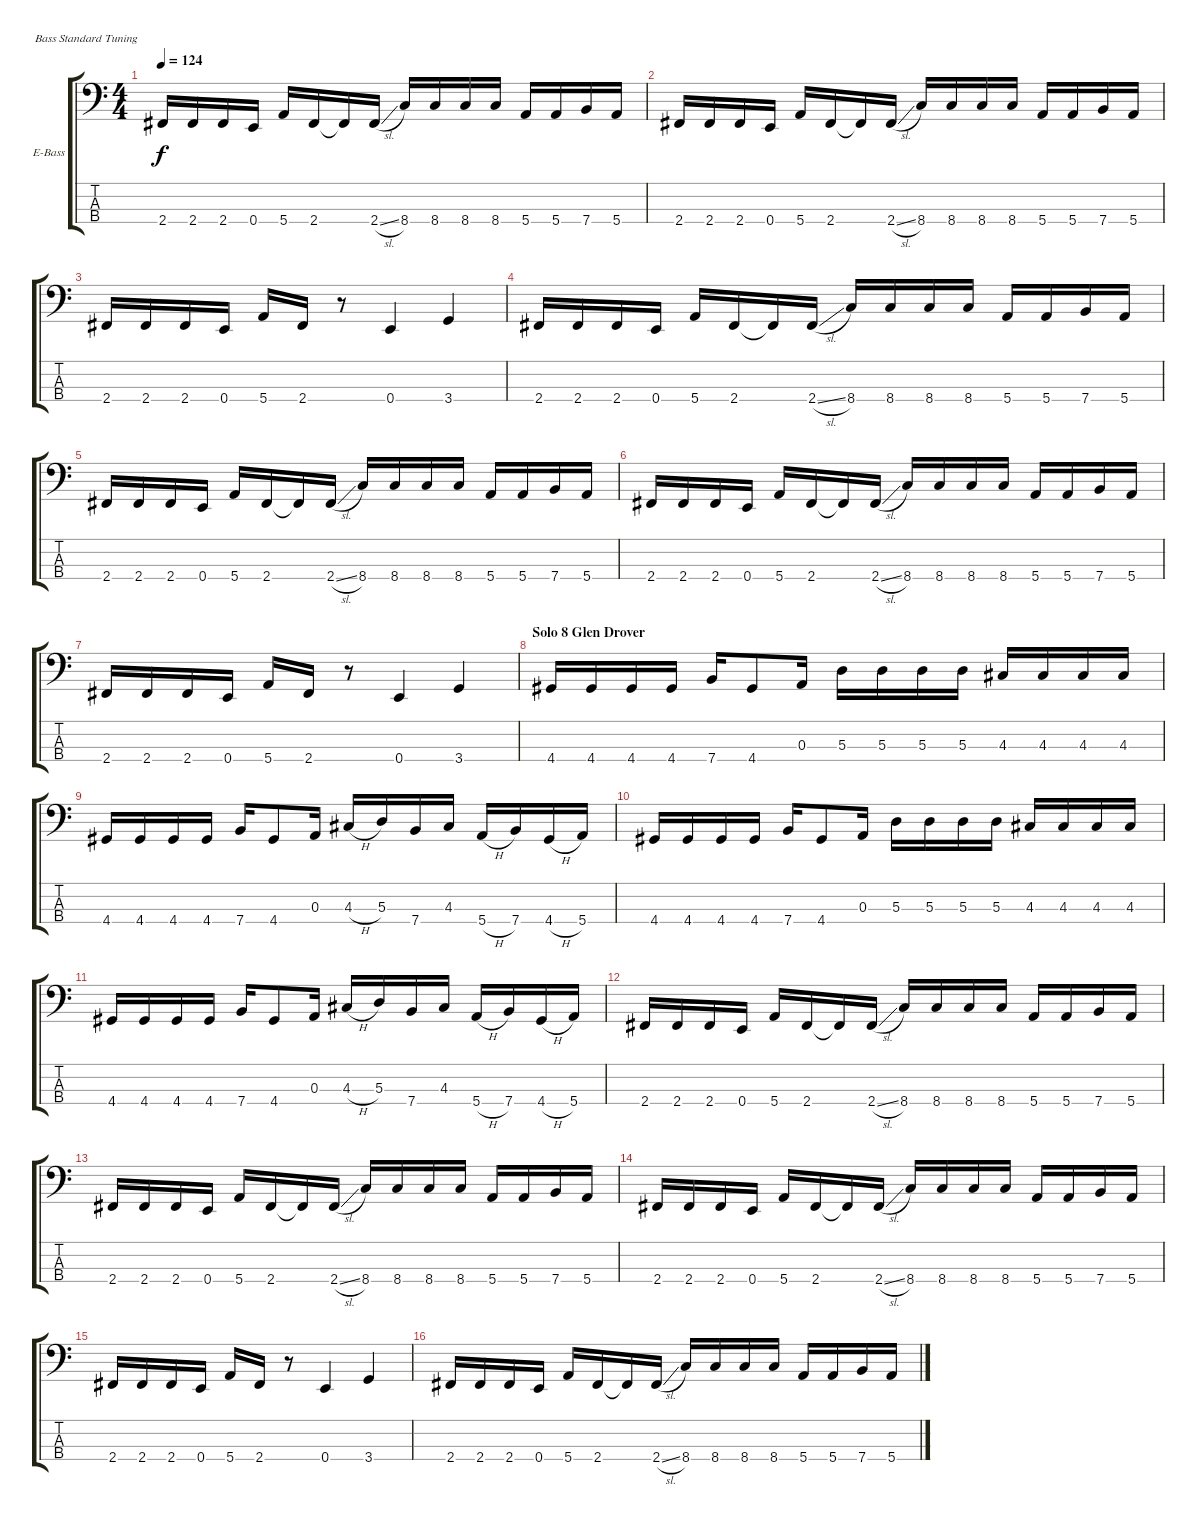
\defaultSystemsLayout 4
\bracketExtendMode groupsimilarinstruments
\firstSystemTrackNameOrientation horizontal
\otherSystemsTrackNameOrientation horizontal
\track ("David Effelson" "E-Bass") {instrument electricbassfinger}
\staff {score tabs}
\tuning (G2 D2 A1 E1)
\ts (4 4)
\tempo 124
\clef f4
\scale
0.333333
\ks c
2.4.16{dy f} 2.4.16 2.4.16 0.4.16 5.4.16 2.4.16 2.4{t}.16 2.4{sl}.16 8.4.16 8.4.16 8.4.16 8.4.16 5.4.16 5.4.16 7.4.16 5.4.16 |
\scale
0.333333 2.4.16 2.4.16 2.4.16 0.4.16 5.4.16 2.4.16 2.4{t}.16 2.4{sl}.16 8.4.16 8.4.16 8.4.16 8.4.16 5.4.16 5.4.16 7.4.16 5.4.16 |
\scale
0.333333 2.4.16 2.4.16 2.4.16 0.4.16 5.4.16 2.4.16 r.8 0.4.4 3.4.4 |
\scale
0.333333 2.4.16 2.4.16 2.4.16 0.4.16 5.4.16 2.4.16 2.4{t}.16 2.4{sl}.16 8.4.16 8.4.16 8.4.16 8.4.16 5.4.16 5.4.16 7.4.16 5.4.16 |
\scale
0.333333 2.4.16 2.4.16 2.4.16 0.4.16 5.4.16 2.4.16 2.4{t}.16 2.4{sl}.16 8.4.16 8.4.16 8.4.16 8.4.16 5.4.16 5.4.16 7.4.16 5.4.16 |
\scale
0.333333 2.4.16 2.4.16 2.4.16 0.4.16 5.4.16 2.4.16 2.4{t}.16 2.4{sl}.16 8.4.16 8.4.16 8.4.16 8.4.16 5.4.16 5.4.16 7.4.16 5.4.16 |
\scale
0.333333 2.4.16 2.4.16 2.4.16 0.4.16 5.4.16 2.4.16 r.8 0.4.4 3.4.4 |
\section ("" "Solo 8 Glen Drover")
\scale
0.333333 4.4.16 4.4.16 4.4.16 4.4.16 7.4.16 4.4.8 0.3.16 5.3.16 5.3.16 5.3.16 5.3.16 4.3.16 4.3.16 4.3.16 4.3.16 |
\scale
0.333333 4.4.16 4.4.16 4.4.16 4.4.16 7.4.16 4.4.8 0.3.16 4.3{h}.16 5.3.16 7.4.16 4.3.16 5.4{h}.16 7.4.16 4.4{h}.16 5.4.16 |
\scale
0.333333 4.4.16 4.4.16 4.4.16 4.4.16 7.4.16 4.4.8 0.3.16 5.3.16 5.3.16 5.3.16 5.3.16 4.3.16 4.3.16 4.3.16 4.3.16 |
\scale
0.333333 4.4.16 4.4.16 4.4.16 4.4.16 7.4.16 4.4.8 0.3.16 4.3{h}.16 5.3.16 7.4.16 4.3.16 5.4{h}.16 7.4.16 4.4{h}.16 5.4.16 |
\scale
0.333333 2.4.16 2.4.16 2.4.16 0.4.16 5.4.16 2.4.16 2.4{t}.16 2.4{sl}.16 8.4.16 8.4.16 8.4.16 8.4.16 5.4.16 5.4.16 7.4.16 5.4.16 |
\scale
0.333333 2.4.16 2.4.16 2.4.16 0.4.16 5.4.16 2.4.16 2.4{t}.16 2.4{sl}.16 8.4.16 8.4.16 8.4.16 8.4.16 5.4.16 5.4.16 7.4.16 5.4.16 |
\scale
0.333333 2.4.16 2.4.16 2.4.16 0.4.16 5.4.16 2.4.16 2.4{t}.16 2.4{sl}.16 8.4.16 8.4.16 8.4.16 8.4.16 5.4.16 5.4.16 7.4.16 5.4.16 |
\scale
0.333333 2.4.16 2.4.16 2.4.16 0.4.16 5.4.16 2.4.16 r.8 0.4.4 3.4.4 |
\scale
0.333333 2.4.16 2.4.16 2.4.16 0.4.16 5.4.16 2.4.16 2.4{t}.16 2.4{sl}.16 8.4.16 8.4.16 8.4.16 8.4.16 5.4.16 5.4.16 7.4.16 5.4.16
